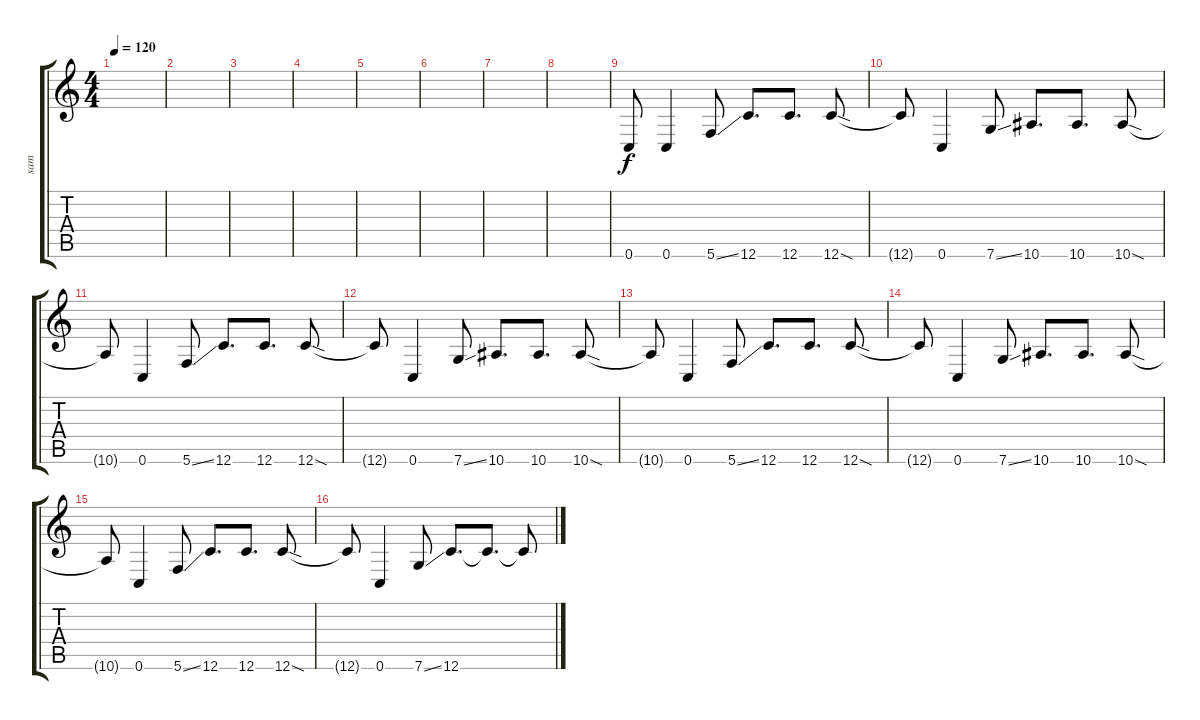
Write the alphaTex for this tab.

\track ("sam" "sam") {instrument distortionguitar}
\staff {score tabs}
\tuning (D4 A3 F3 C3 G2 C2) {hide}
\ts (4 4)
\tempo 120
\clef g2
\ks c
|
|
|
|
|
|
|
|
0.6.8{instrument electricguitarjazz} 0.6.4 5.6{ss}.8 12.6.8{d} 12.6.8{d} 12.6{sod}.8 |
12.6{t}.8 0.6.4 7.6{ss}.8 10.6.8{d} 10.6.8{d} 10.6{sod}.8 |
10.6{t}.8 0.6.4 5.6{ss}.8 12.6.8{d} 12.6.8{d} 12.6{sod}.8 |
12.6{t}.8 0.6.4 7.6{ss}.8 10.6.8{d} 10.6.8{d} 10.6{sod}.8 |
10.6{t}.8 0.6.4 5.6{ss}.8 12.6.8{d} 12.6.8{d} 12.6{sod}.8 |
12.6{t}.8 0.6.4 7.6{ss}.8 10.6.8{d} 10.6.8{d} 10.6{sod}.8 |
10.6{t}.8 0.6.4 5.6{ss}.8 12.6.8{d} 12.6.8{d} 12.6{sod}.8 |
12.6{t}.8 0.6.4 7.6{ss}.8 12.6.8{d} 12.6{t}.8{d} 12.6{t}.8
